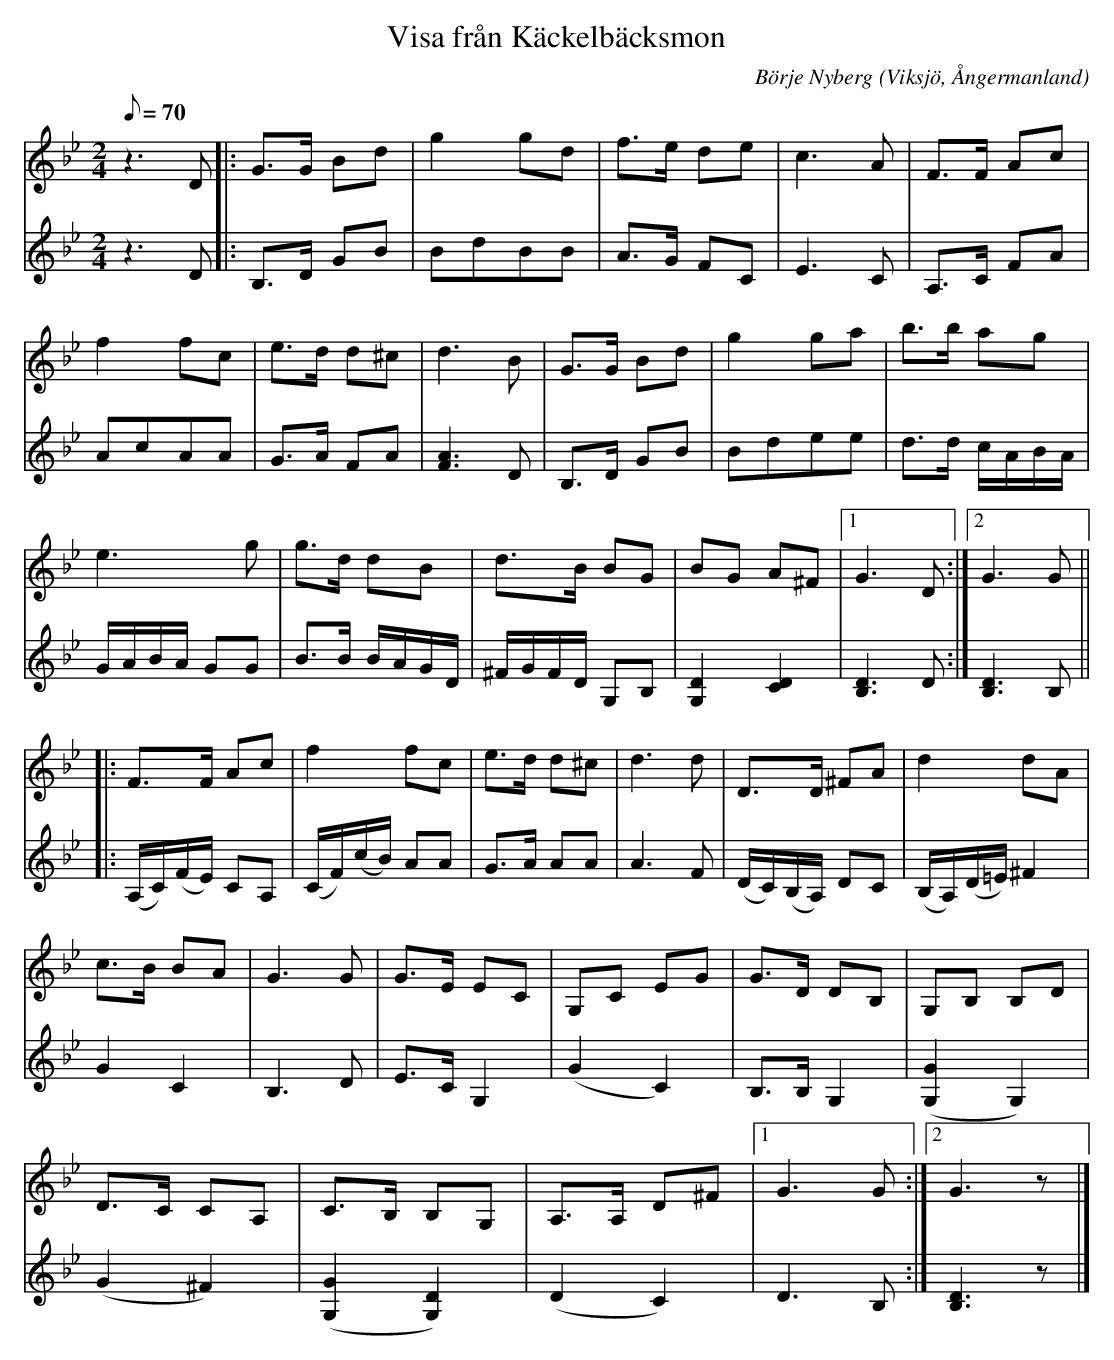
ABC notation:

X:1
T:Visa från Käckelbäcksmon
C:Börje Nyberg
O:Viksjö, Ångermanland
M:2/4
L:1/8
Q:70
K:Gm
V:1
z2> D2|: G>G Bd | g2 gd | f>e de | c2>A2 | F>F Ac |
f2 fc | e>d d^c | d2>B2 | G>G Bd |g2 ga | b>b ag |
e2> g2 | g>d dB |d>B BG |BG A^F |1 G2> D2 :|2 G2> G2 ||
|: F>F Ac | f2 fc | e>d d^c | d2>d2 | D>D ^FA | d2 dA |
c>B BA |G2> G2 | G>E EC | G,C EG | G>D DB, | G,B, B,D |
D>C CA, | C>B, B,G, | A,>A, D^F |1 G2> G2 :|2 G2> z2 |]
V:2
z2> D2 |: B,>D GB| BdBB | A>G FC | E2>C2 | A,>C FA |
AcAA | G>A FA | [A2F2]> D2 | B,>D GB | Bdee | d>d c/2A/2B/2A/2 |
G/2A/2B/2A/2 GG | B>B B/2A/2G/2D/2 | ^F/2G/2F/2D/2 G,B, | [G,2D2] [C2D2] | [D2B,2]> D2 :| [D2B,2]> B,2 ||
|: (A,/2C/2)(F/2E/2) CA, | (C/2F/2)(c/2B/2) AA | G>A AA | A2> F2 | (D/2C/2)(B,/2A,/2) DC | (B,/2A,/2)(D/2=E/2) ^F2 |
G2 C2 | B,2> D2 | E>C G,2 |(G2 C2) | B,>B, G,2 | ([G,2G2] G,2) |
(G2 ^F2) | ([G2G,2] [D2G,2]) | (D2 C2) | D2> B,2 :| [D2B,2]> z2 |]
